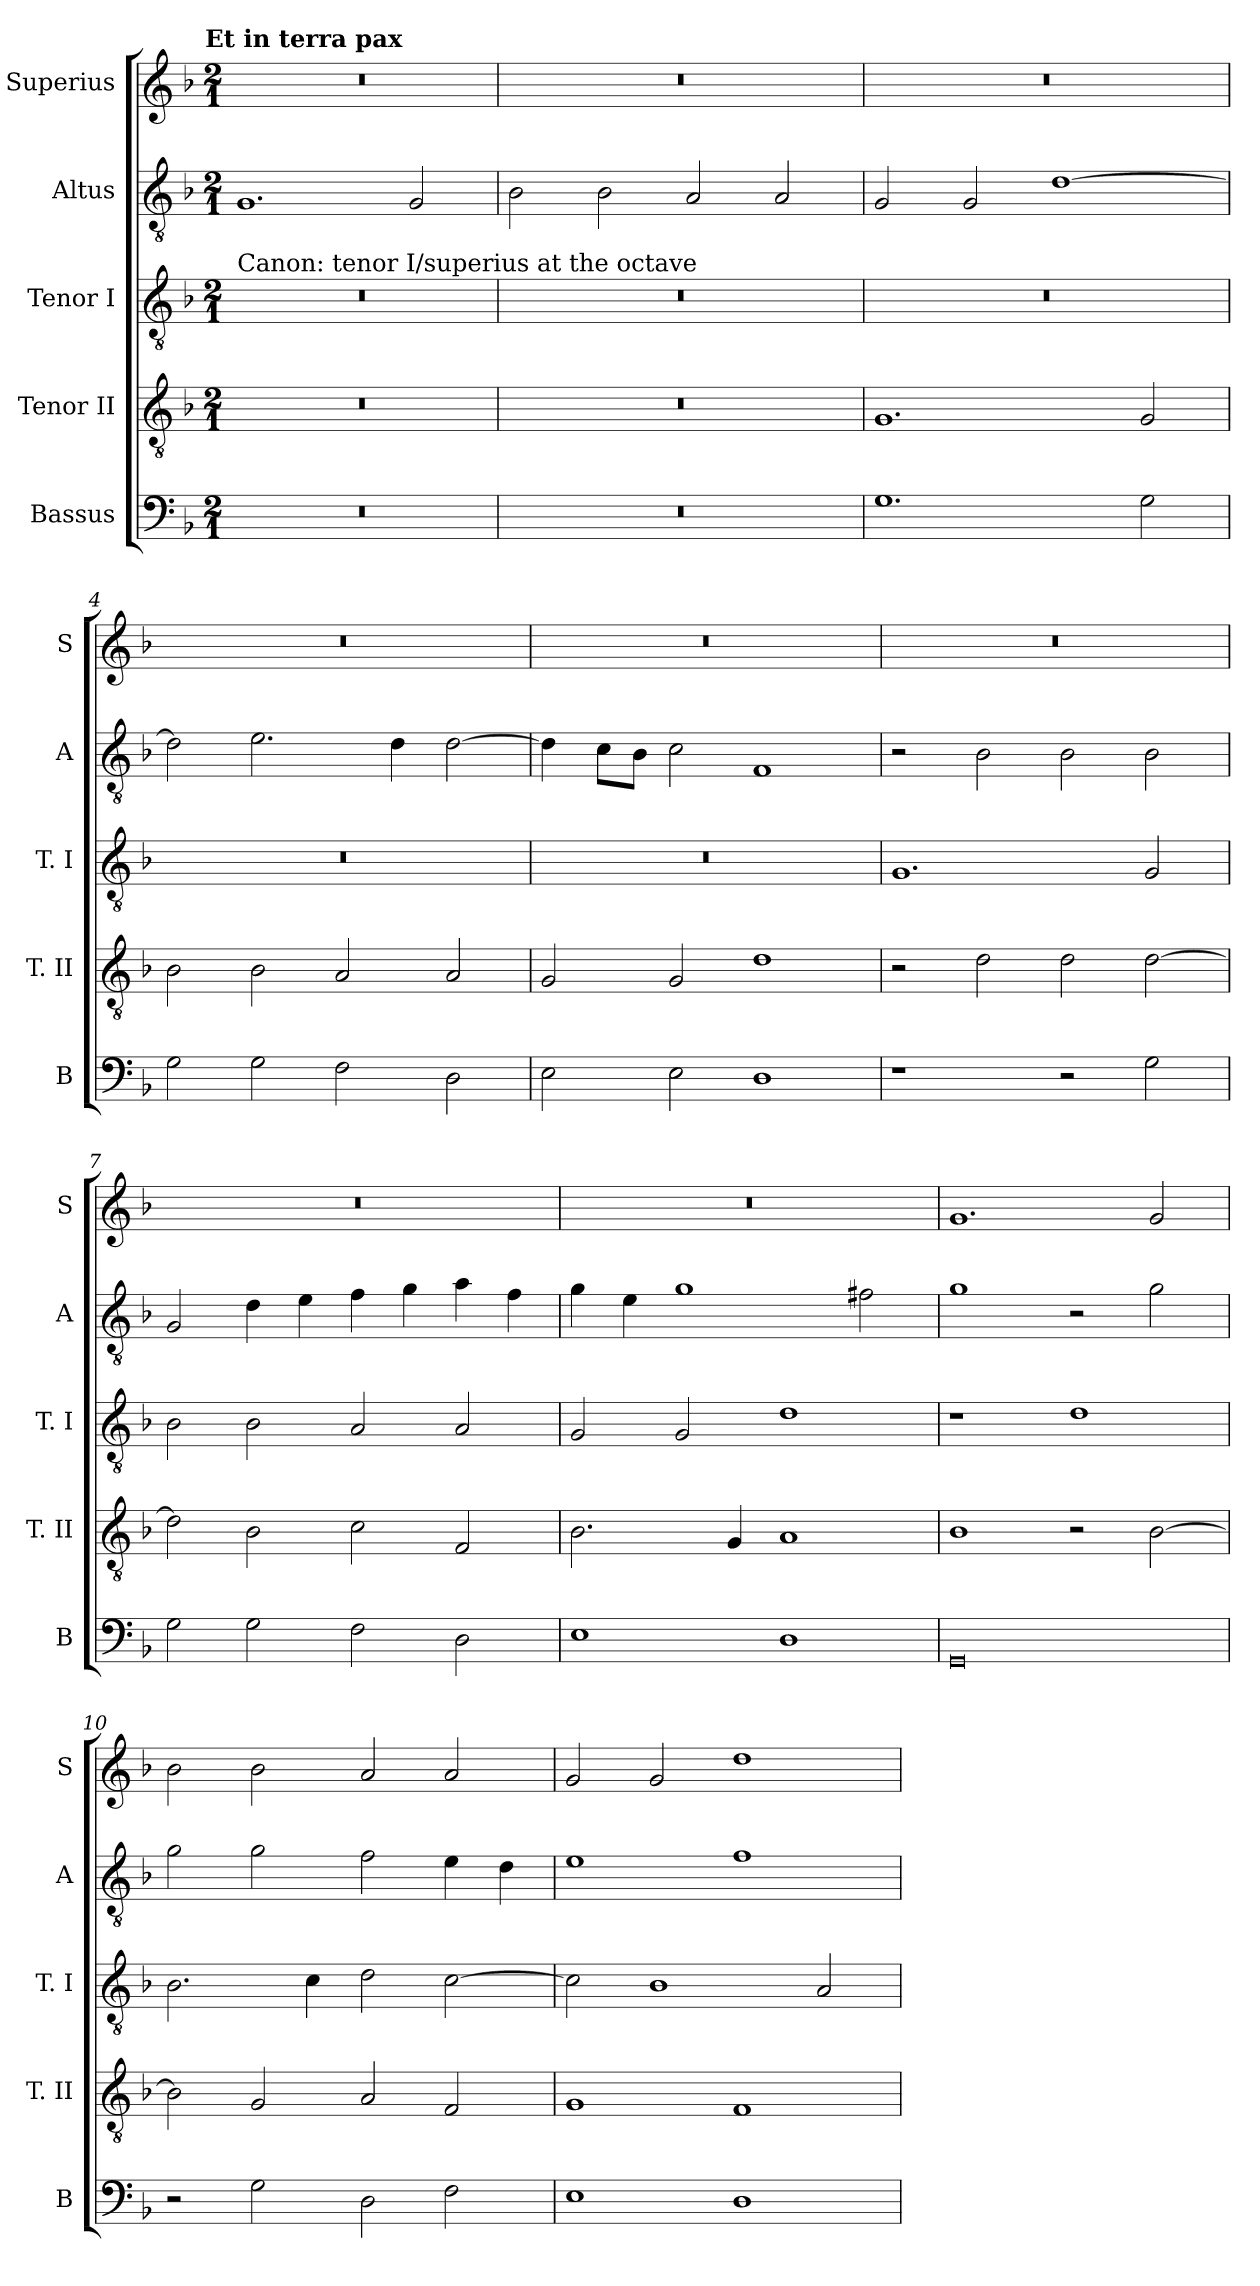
**kern	**kern	**kern	**kern	**kern
*part5	*part4	*part3	*part2	*part1
*staff5	*staff4	*staff3	*staff2	*staff1
*I"Bassus	*I"Tenor II	*I"Tenor I	*I"Altus	*I"Superius
*I'B	*I'T. II	*I'T. I	*I'A	*I'S
*clefF4	*clefGv2	*clefGv2	*clefGv2	*clefG2
*k[b-]	*k[b-]	*k[b-]	*k[b-]	*k[b-]
*F:	*F:	*F:	*F:	*F:
!!LO:TX:omd:t=Et in terra pax
*M2/1	*M2/1	*M2/1	*M2/1	*M2/1
=1	=1	=1	=1	=1
!	!	!LO:TX:a:t=Canon&colon; tenor I/superius at the octave	!	!
0r	0r	0r	1.G	0r
.	.	.	2G	.
=2	=2	=2	=2	=2
0r	0r	0r	2B-	0r
.	.	.	2B-	.
.	.	.	2A	.
.	.	.	2A	.
=3	=3	=3	=3	=3
1.G	1.G	0r	2G	0r
.	.	.	2G	.
.	.	.	[1d	.
2G	2G	.	.	.
=4	=4	=4	=4	=4
2G	2B-	0r	2d]	0r
2G	2B-	.	2.e	.
2F	2A	.	.	.
.	.	.	4d	.
2D	2A	.	[2d	.
=5	=5	=5	=5	=5
2E	2G	0r	4d]	0r
.	.	.	8cL	.
.	.	.	8B-J	.
2E	2G	.	2c	.
1D	1d	.	1F	.
=6	=6	=6	=6	=6
1r	2r	1.G	2r	0r
.	2d	.	2B-	.
2r	2d	.	2B-	.
2G	[2d	2G	2B-	.
=7	=7	=7	=7	=7
2G	2d]	2B-	2G	0r
2G	2B-	2B-	4d	.
.	.	.	4e	.
2F	2c	2A	4f	.
.	.	.	4g	.
2D	2F	2A	4a	.
.	.	.	4f	.
=8	=8	=8	=8	=8
1E	2.B-	2G	4g	0r
.	.	.	4e	.
.	.	2G	1g	.
.	4G	.	.	.
1D	1A	1d	.	.
.	.	.	2f#X	.
=9	=9	=9	=9	=9
0GG	1B-	1r	1g	1.g
.	2r	1d	2r	.
.	[2B-	.	2g	2g
=10	=10	=10	=10	=10
2r	2B-]	2.B-	2g	2b-
2G	2G	.	2g	2b-
.	.	4c	.	.
2D	2A	2d	2f	2a
2F	2F	[2c	4e	2a
.	.	.	4d	.
=11	=11	=11	=11	=11
1E	1G	2c]	1e	2g
.	.	1B-	.	2g
1D	1F	.	1f	1dd
.	.	2A	.	.
=	=	=	=	=
*-	*-	*-	*-	*-
